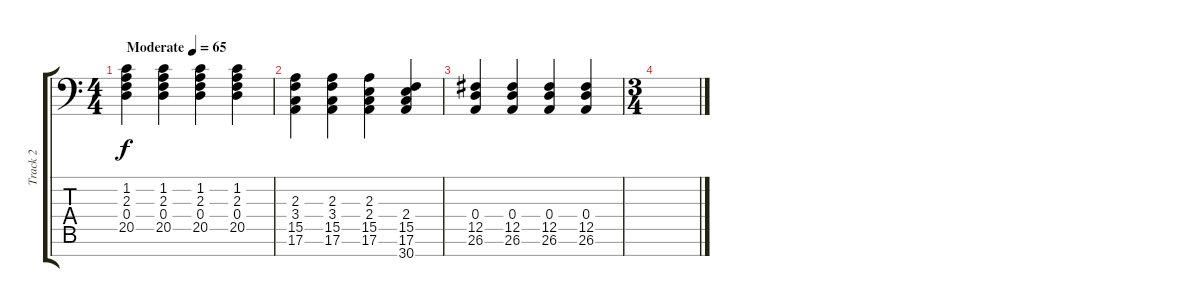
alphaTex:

\track ("Track 2" "Track 2") {mute instrument acousticgrandpiano}
\staff {score tabs}
\tuning (E4 B3 G3 D3 A1 E1 B0) {hide}
\ts (4 4)
\tempo (65 "Moderate")
\clef f4
\ks c
(1.2 2.3 0.4 20.5).4{dy f instrument acousticgrandpiano} (1.2 2.3 0.4 20.5).4 (1.2 2.3 0.4 20.5).4 (1.2 2.3 0.4 20.5).4 |
(2.3 3.4 15.5 17.6).4 (2.3 3.4 15.5 17.6).4 (2.3 2.4 15.5 17.6).4 (2.4 15.5 17.6 30.7).4 |
(0.4 12.5 26.6).4 (0.4 12.5 26.6).4 (0.4 12.5 26.6).4 (0.4 12.5 26.6).4 |
\ts (3 4)
